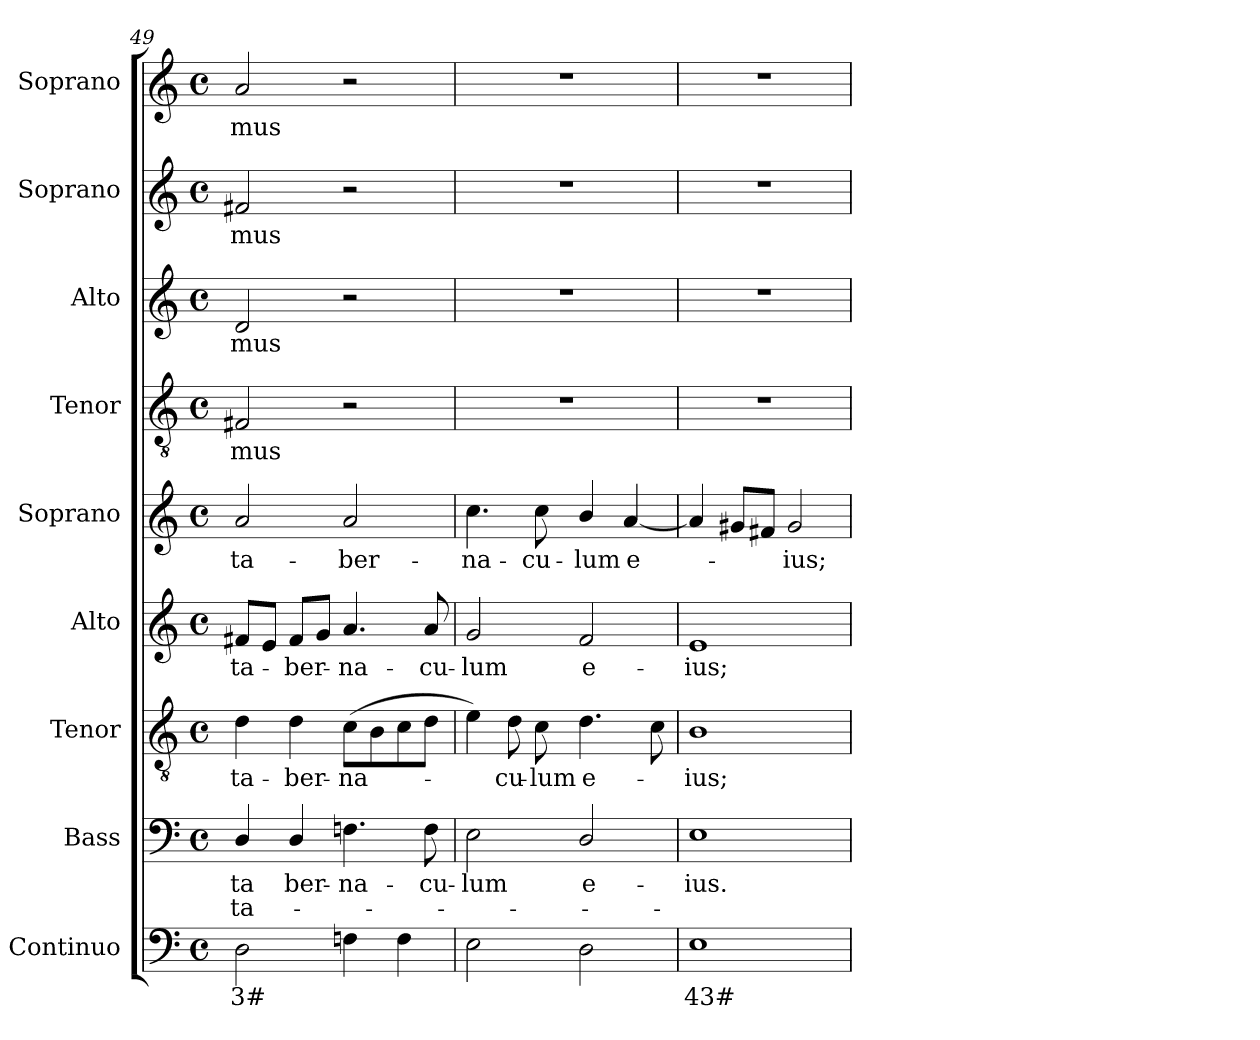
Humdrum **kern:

**kern	**text	**kern	**text	**text	**kern	**text	**kern	**text	**kern	**text	**kern	**text	**kern	**text	**kern	**text	**kern	**text
*part9	*part9	*part8	*part8	*part8	*part7	*part7	*part6	*part6	*part5	*part5	*part4	*part4	*part3	*part3	*part2	*part2	*part1	*part1
*staff9	*staff9	*staff8	*staff8	*staff8	*staff7	*staff7	*staff6	*staff6	*staff5	*staff5	*staff4	*staff4	*staff3	*staff3	*staff2	*staff2	*staff1	*staff1
*I"Continuo	*	*I"Bass	*	*	*I"Tenor	*	*I"Alto	*	*I"Soprano	*	*I"Tenor	*	*I"Alto	*	*I"Soprano	*	*I"Soprano	*
*I'Cont.	*	*I'B.	*	*	*I'T.	*	*I'A.	*	*I'S.	*	*I'T.	*	*I'A.	*	*I'S.	*	*I'S.	*
*clefF4	*	*clefF4	*	*	*clefGv2	*	*clefG2	*	*clefG2	*	*clefGv2	*	*clefG2	*	*clefG2	*	*clefG2	*
*	*	*	*	*	*ITrd7c12	*	*	*	*	*	*ITrd7c12	*	*	*	*	*	*	*
*k[]	*	*k[]	*	*	*k[]	*	*k[]	*	*k[]	*	*k[]	*	*k[]	*	*k[]	*	*k[]	*
*C:	*	*C:	*	*	*C:	*	*C:	*	*C:	*	*C:	*	*C:	*	*C:	*	*C:	*
*M4/4	*	*M4/4	*	*	*M4/4	*	*M4/4	*	*M4/4	*	*M4/4	*	*M4/4	*	*M4/4	*	*M4/4	*
*met(c)	*	*met(c)	*	*	*met(c)	*	*met(c)	*	*met(c)	*	*met(c)	*	*met(c)	*	*met(c)	*	*met(c)	*
=49	=49	=49	=49	=49	=49	=49	=49	=49	=49	=49	=49	=49	=49	=49	=49	=49	=49	=49
!	!LO:LY:b:color=#000000	!	!	!	!	!	!	!	!	!	!	!	!	!	!	!	!	!
!	!	!	!LO:LY:b:color=#000000	!LO:LY:b:color=#000000	!	!	!	!	!	!	!	!	!	!	!	!	!	!
!	!	!	!	!	!	!LO:LY:b:color=#000000	!	!	!	!	!	!	!	!	!	!	!	!
!	!	!	!	!	!	!	!	!LO:LY:b:color=#000000	!	!	!	!	!	!	!	!	!	!
!	!	!	!	!	!	!	!	!	!	!LO:LY:b:color=#000000	!	!	!	!	!	!	!	!
!	!	!	!	!	!	!	!	!	!	!	!	!LO:LY:b:color=#000000	!	!	!	!	!	!
!	!	!	!	!	!	!	!	!	!	!	!	!	!	!LO:LY:b:color=#000000	!	!	!	!
!	!	!	!	!	!	!	!	!	!	!	!	!	!	!	!	!LO:LY:b:color=#000000	!	!
!	!	!	!	!	!	!	!	!	!	!	!	!	!	!	!	!	!	!LO:LY:b:color=#000000
2Di\	3#	4Di/	ta	ta-	4Di\	ta-	8f#Xi/L	ta-	2ai/	ta-	2FF#Xi/	-mus	2di/	-mus	2f#Xi/	-mus	2ai/	-mus
.	.	.	.	.	.	.	8ei/J	.	.	.	.	.	.	.	.	.	.	.
!	!	!	!LO:LY:b:color=#000000	!	!	!	!	!	!	!	!	!	!	!	!	!	!	!
!	!	!	!	!	!	!LO:LY:b:color=#000000	!	!	!	!	!	!	!	!	!	!	!	!
!	!	!	!	!	!	!	!	!LO:LY:b:color=#000000	!	!	!	!	!	!	!	!	!	!
.	.	4Di/	-ber-	.	4Di\	-ber-	8f#i/L	-ber-	.	.	.	.	.	.	.	.	.	.
.	.	.	.	.	.	.	8gi/J	.	.	.	.	.	.	.	.	.	.	.
!	!	!	!LO:LY:b:color=#000000	!	!	!	!	!	!	!	!	!	!	!	!	!	!	!
!	!	!	!	!	!	!LO:LY:b:color=#000000	!	!	!	!	!	!	!	!	!	!	!	!
!	!	!	!	!	!	!	!	!LO:LY:b:color=#000000	!	!	!	!	!	!	!	!	!	!
!	!	!	!	!	!	!	!	!	!	!LO:LY:b:color=#000000	!	!	!	!	!	!	!	!
4Fni\	.	4.Fni\	-na-	.	(8Ci\L	-na-	4.ai/	-na-	2ai/	-ber-	2r	.	2r	.	2r	.	2r	.
.	.	.	.	.	8BBi\	.	.	.	.	.	.	.	.	.	.	.	.	.
4Fi\	.	.	.	.	8Ci\	.	.	.	.	.	.	.	.	.	.	.	.	.
!	!	!	!LO:LY:b:color=#000000	!	!	!	!	!	!	!	!	!	!	!	!	!	!	!
!	!	!	!	!	!	!	!	!LO:LY:b:color=#000000	!	!	!	!	!	!	!	!	!	!
.	.	8Fi\	-cu-	.	8Di\J	.	8ai/	-cu-	.	.	.	.	.	.	.	.	.	.
=50	=50	=50	=50	=50	=50	=50	=50	=50	=50	=50	=50	=50	=50	=50	=50	=50	=50	=50
!	!	!	!LO:LY:b:color=#000000	!	!	!	!	!	!	!	!	!	!	!	!	!	!	!
!	!	!	!	!	!	!	!	!LO:LY:b:color=#000000	!	!	!	!	!	!	!	!	!	!
!	!	!	!	!	!	!	!	!	!	!LO:LY:b:color=#000000	!	!	!	!	!	!	!	!
2Ei\	.	2Ei\	-lum	.	4Ei\)	.	2gi/	-lum	4.cci\	-na-	1r	.	1r	.	1r	.	1r	.
!	!	!	!	!	!	!LO:LY:b:color=#000000	!	!	!	!	!	!	!	!	!	!	!	!
.	.	.	.	.	8Di\	-cu-	.	.	.	.	.	.	.	.	.	.	.	.
!	!	!	!	!	!	!LO:LY:b:color=#000000	!	!	!	!	!	!	!	!	!	!	!	!
!	!	!	!	!	!	!	!	!	!	!LO:LY:b:color=#000000	!	!	!	!	!	!	!	!
.	.	.	.	.	8Ci\	-lum	.	.	8cci\	-cu-	.	.	.	.	.	.	.	.
!	!	!	!LO:LY:b:color=#000000	!	!	!	!	!	!	!	!	!	!	!	!	!	!	!
!	!	!	!	!	!	!LO:LY:b:color=#000000	!	!	!	!	!	!	!	!	!	!	!	!
!	!	!	!	!	!	!	!	!LO:LY:b:color=#000000	!	!	!	!	!	!	!	!	!	!
!	!	!	!	!	!	!	!	!	!	!LO:LY:b:color=#000000	!	!	!	!	!	!	!	!
2Di\	.	2Di/	e-	.	4.Di\	e-	2fi/	e-	4bi/	-lum	.	.	.	.	.	.	.	.
!	!	!	!	!	!	!	!	!	!	!LO:LY:b:color=#000000	!	!	!	!	!	!	!	!
.	.	.	.	.	.	.	.	.	[4ai/	e-	.	.	.	.	.	.	.	.
.	.	.	.	.	8Ci\	.	.	.	.	.	.	.	.	.	.	.	.	.
=51	=51	=51	=51	=51	=51	=51	=51	=51	=51	=51	=51	=51	=51	=51	=51	=51	=51	=51
!	!LO:LY:b:color=#000000	!	!	!	!	!	!	!	!	!	!	!	!	!	!	!	!	!
!	!	!	!LO:LY:b:color=#000000	!	!	!	!	!	!	!	!	!	!	!	!	!	!	!
!	!	!	!	!	!	!LO:LY:b:color=#000000	!	!	!	!	!	!	!	!	!	!	!	!
!	!	!	!	!	!	!	!	!LO:LY:b:color=#000000	!	!	!	!	!	!	!	!	!	!
1Ei	43#	1Ei	-ius.	.	1BBi	-ius;	1ei	-ius;	4ai/]	.	1r	.	1r	.	1r	.	1r	.
.	.	.	.	.	.	.	.	.	8g#Xi/L	.	.	.	.	.	.	.	.	.
.	.	.	.	.	.	.	.	.	8f#Xi/J	.	.	.	.	.	.	.	.	.
!	!	!	!	!	!	!	!	!	!	!LO:LY:b:color=#000000	!	!	!	!	!	!	!	!
.	.	.	.	.	.	.	.	.	2g#i/	-ius;	.	.	.	.	.	.	.	.
=	=	=	=	=	=	=	=	=	=	=	=	=	=	=	=	=	=	=
*-	*-	*-	*-	*-	*-	*-	*-	*-	*-	*-	*-	*-	*-	*-	*-	*-	*-	*-
